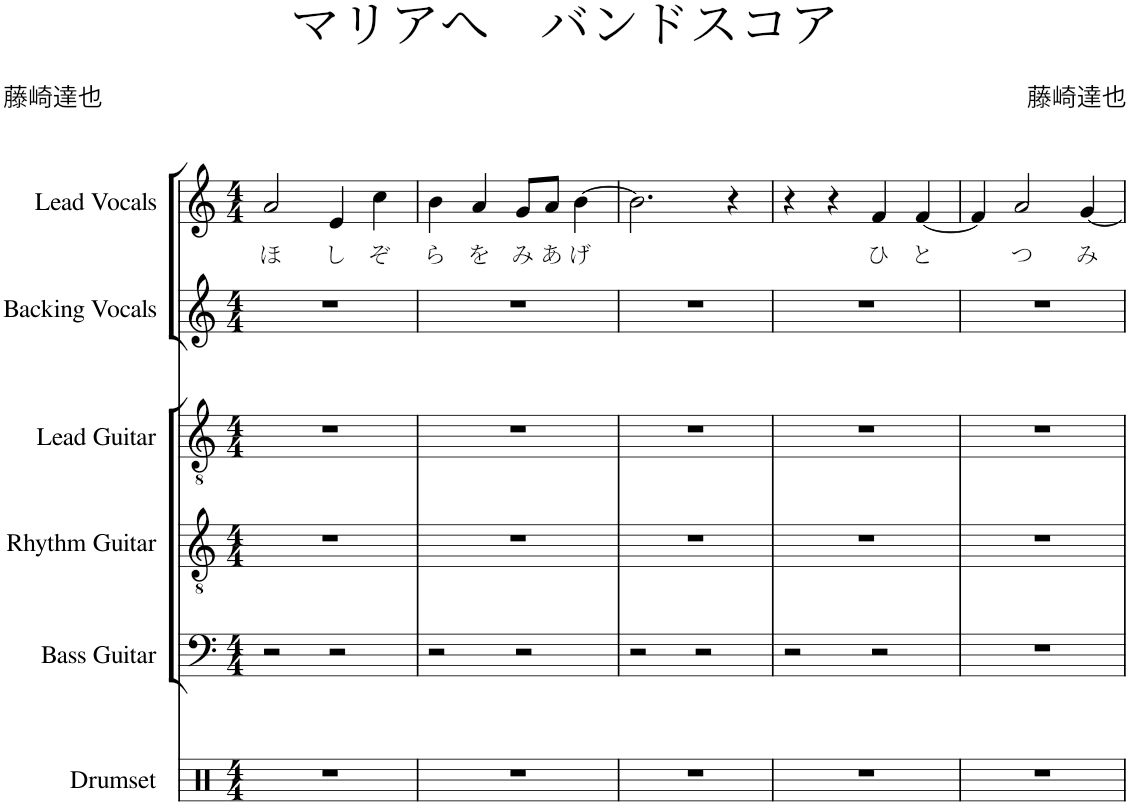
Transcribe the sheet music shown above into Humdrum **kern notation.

**kern	**kern	**kern	**kern	**kern	**kern	**text
*part6	*part5	*part4	*part3	*part2	*part1	*part1
*staff6	*staff5	*staff4	*staff3	*staff2	*staff1	*staff1
*I"Drumset	*I"Bass Guitar	*I"Rhythm Guitar	*I"Lead Guitar	*I"Backing Vocals	*I"Lead Vocals	*
*I'Drs.	*I'B. Guit.	*I'R. Gtr.	*I'L. Gtr.	*I'Bk. Voc.	*I'L. Voc.	*
*clefX	*clefF4	*clefGv2	*clefGv2	*clefG2	*clefG2	*
*	*Trd7c12	*	*	*	*	*
*k[]	*k[]	*k[]	*k[]	*k[]	*k[]	*
*M4/4	*M4/4	*M4/4	*M4/4	*M4/4	*M4/4	*
=1	=1	=1	=1	=1	=1	=1
!	!	!	!	!	!	!LO:LY:b
1r	2r	1r	1r	1r	2a/	ほ
!	!	!	!	!	!	!LO:LY:b
.	2r	.	.	.	4e/	し
!	!	!	!	!	!	!LO:LY:b
.	.	.	.	.	4cc\	ぞ
=2	=2	=2	=2	=2	=2	=2
!	!	!	!	!	!	!LO:LY:b
1r	2r	1r	1r	1r	4b\	ら
!	!	!	!	!	!	!LO:LY:b
.	.	.	.	.	4a/	を
!	!	!	!	!	!	!LO:LY:b
.	2r	.	.	.	8g/L	み
!	!	!	!	!	!	!LO:LY:b
.	.	.	.	.	8a/J	あ
!	!	!	!	!	!	!LO:LY:b
.	.	.	.	.	[4b\	げ
=3	=3	=3	=3	=3	=3	=3
1r	2r	1r	1r	1r	2.b\]	.
.	2r	.	.	.	.	.
.	.	.	.	.	4r	.
=4	=4	=4	=4	=4	=4	=4
1r	2r	1r	1r	1r	4r	.
.	.	.	.	.	4r	.
!	!	!	!	!	!	!LO:LY:b
.	2r	.	.	.	4f/	ひ
!	!	!	!	!	!	!LO:LY:b
.	.	.	.	.	[4f/	と
=5	=5	=5	=5	=5	=5	=5
1r	1r	1r	1r	1r	4f/]	.
!	!	!	!	!	!	!LO:LY:b
.	.	.	.	.	2a/	つ
!	!	!	!	!	!	!LO:LY:b
.	.	.	.	.	[4g/	み
=	=	=	=	=	=	=
*-	*-	*-	*-	*-	*-	*-
